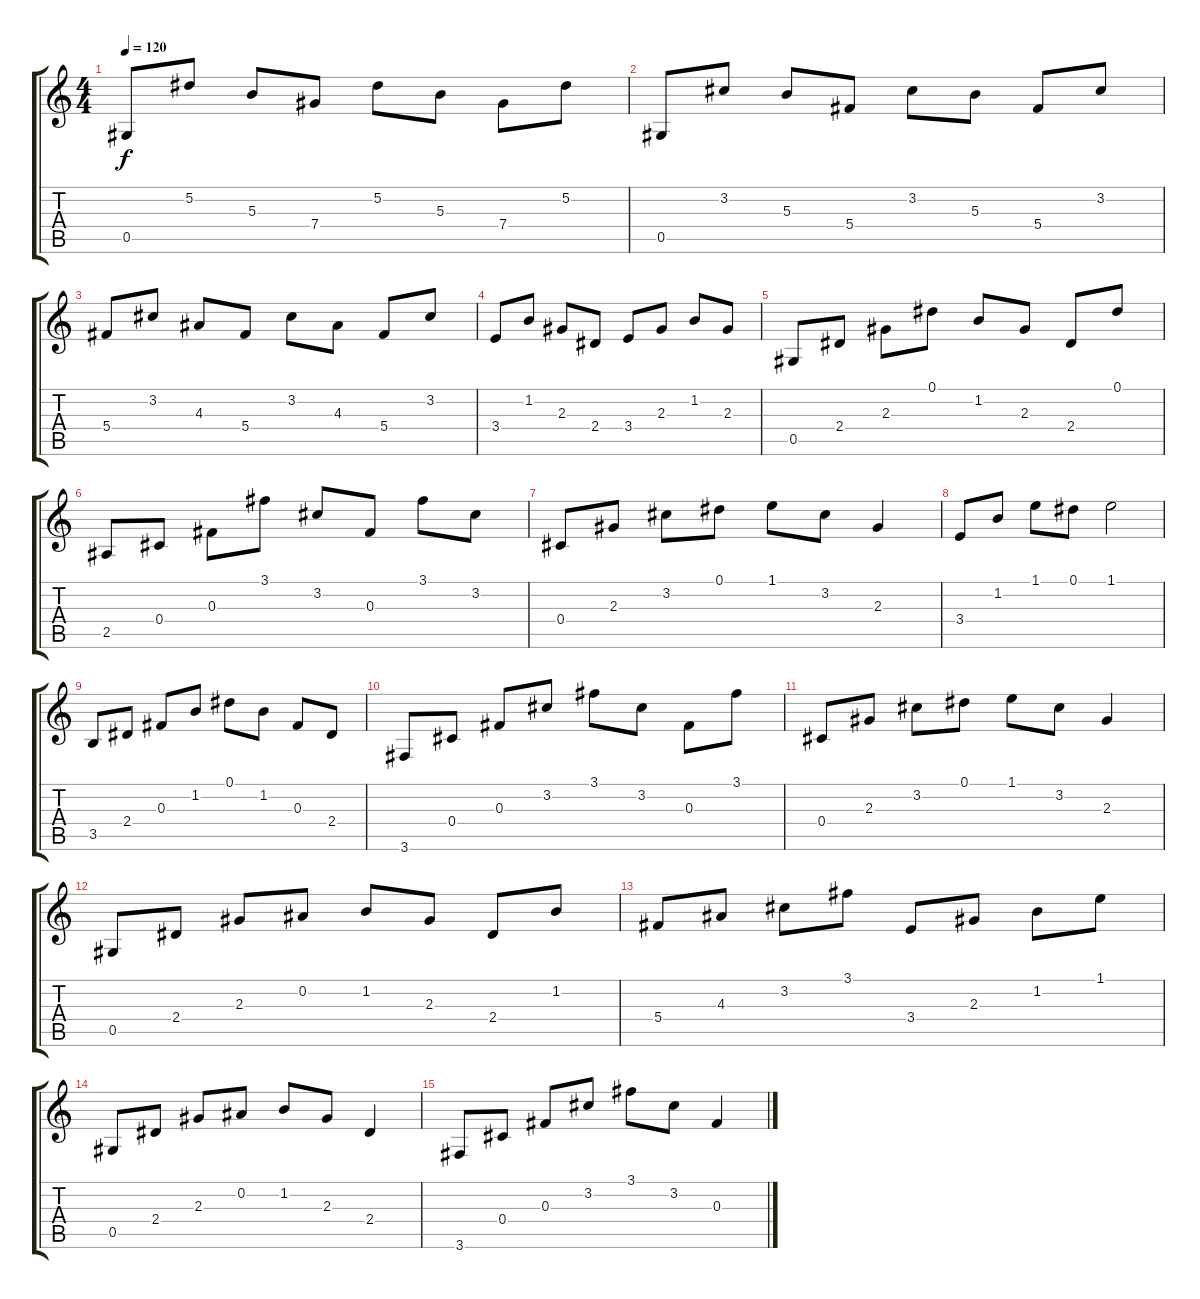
\track "" {instrument acousticguitarsteel}
\staff {score tabs}
\tuning (Eb4 Bb3 Gb3 Db3 Ab2 Eb2) {hide}
\ts (4 4)
\tempo 120
\clef g2
\ks c
0.5.8{dy f} 5.2.8 5.3.8 7.4.8 5.2.8 5.3.8 7.4.8 5.2.8 |
0.5.8 3.2.8 5.3.8 5.4.8 3.2.8 5.3.8 5.4.8 3.2.8 |
5.4.8 3.2.8 4.3.8 5.4.8 3.2.8 4.3.8 5.4.8 3.2.8 |
3.4.8 1.2.8 2.3.8 2.4.8 3.4.8 2.3.8 1.2.8 2.3.8 |
0.5.8 2.4.8 2.3.8 0.1.8 1.2.8 2.3.8 2.4.8 0.1.8 |
2.5.8 0.4.8 0.3.8 3.1.8 3.2.8 0.3.8 3.1.8 3.2.8 |
0.4.8 2.3.8 3.2.8 0.1.8 1.1.8 3.2.8 2.3.4 |
3.4.8 1.2.8 1.1.8 0.1.8 1.1.2 |
3.5.8 2.4.8 0.3.8 1.2.8 0.1.8 1.2.8 0.3.8 2.4.8 |
3.6.8 0.4.8 0.3.8 3.2.8 3.1.8 3.2.8 0.3.8 3.1.8 |
0.4.8 2.3.8 3.2.8 0.1.8 1.1.8 3.2.8 2.3.4 |
0.5.8 2.4.8 2.3.8 0.2.8 1.2.8 2.3.8 2.4.8 1.2.8 |
5.4.8 4.3.8 3.2.8 3.1.8 3.4.8 2.3.8 1.2.8 1.1.8 |
0.5.8 2.4.8 2.3.8 0.2.8 1.2.8 2.3.8 2.4.4 |
3.6.8 0.4.8 0.3.8 3.2.8 3.1.8 3.2.8 0.3.4
